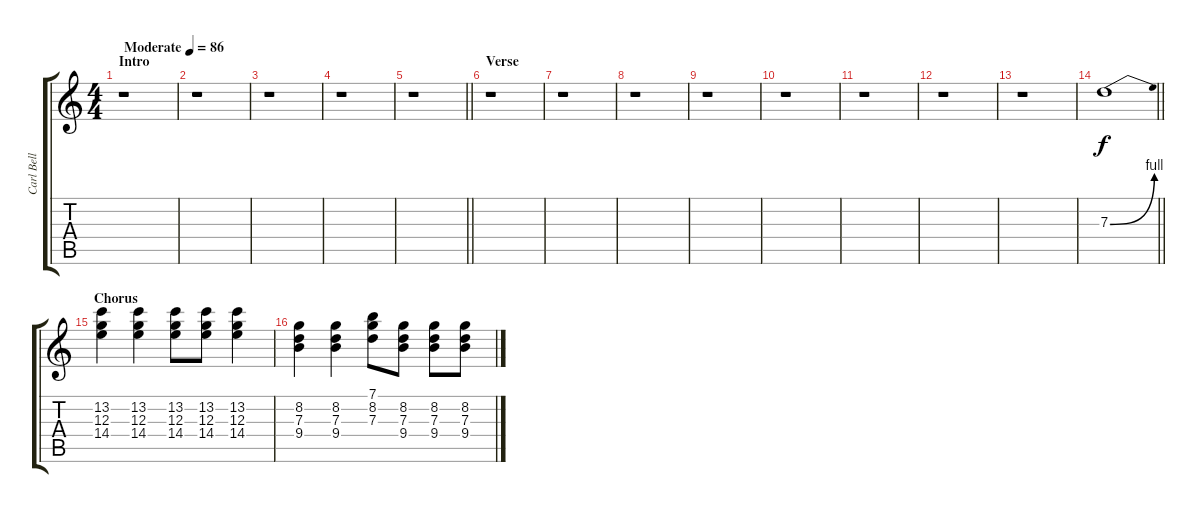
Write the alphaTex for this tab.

\track ("Carl Bell (Lead Guitar)" "Carl Bell ") {instrument distortionguitar}
\staff {score tabs}
\tuning (E4 B3 G3 D3 A2 E2) {hide}
\ts (4 4)
\section ("" "Intro")
\tempo (86 "Moderate")
\clef g2
\ks c
r.1{dy f instrument distortionguitar} |
r.1 |
r.1 |
r.1 |
\barLineRight lightlight
r.1 |
\section ("" "Verse")
r.1 |
r.1 |
r.1 |
r.1 |
r.1 |
r.1 |
r.1 |
r.1 |
\barLineRight lightlight
7.3{be (bend 0 0 60 4)}.1{volume 11} |
\section ("" "Chorus")
(13.2 12.3 14.4).4{volume 13} (13.2 12.3 14.4).4 (13.2 12.3 14.4).8 (13.2 12.3 14.4).8 (13.2 12.3 14.4).4 |
(8.2 7.3 9.4).4 (8.2 7.3 9.4).4 (7.1 8.2 7.3).8 (8.2 7.3 9.4).8 (8.2 7.3 9.4).8 (8.2 7.3 9.4).8
